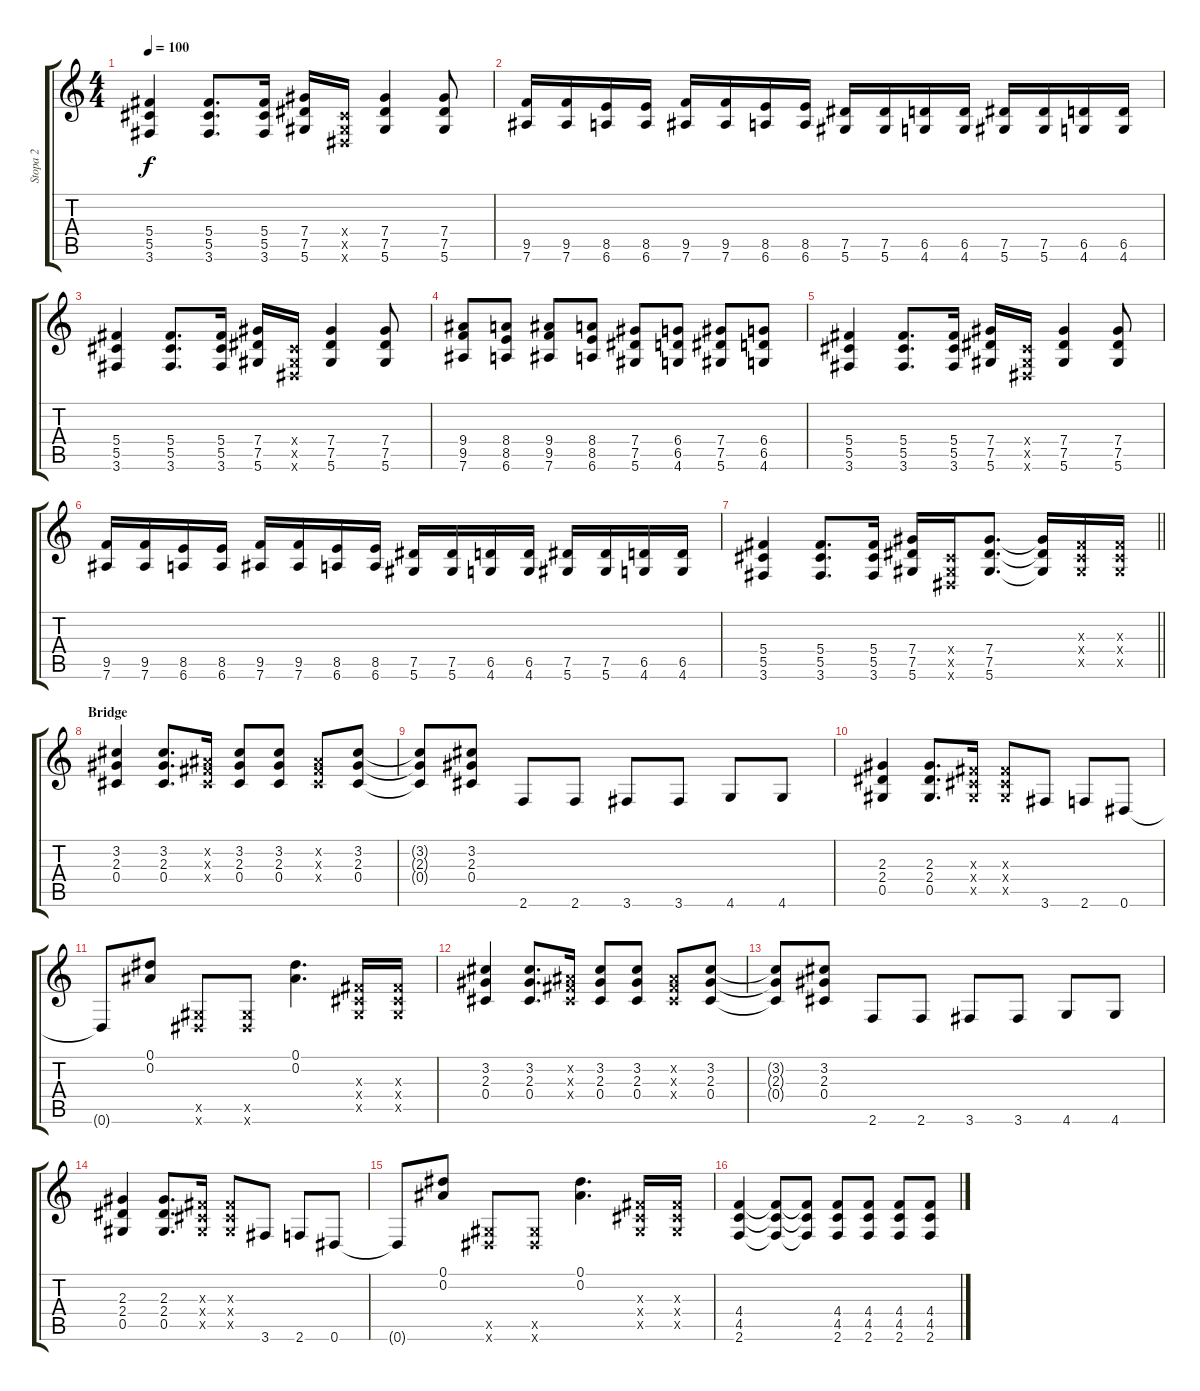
\track ("Stopa 2" "Stopa 2") {instrument overdrivenguitar}
\staff {score tabs}
\tuning (Eb4 Bb3 Gb3 Db3 Ab2 Eb2) {hide}
\ts (4 4)
\tempo 100
\clef g2
\ks c
(5.4 5.5 3.6).4{dy f} (5.4 5.5 3.6).8{d} (5.4 5.5 3.6).16 (7.4 7.5 5.6).16 (0.4{x} 0.5{x} 0.6{x}).16 (7.4 7.5 5.6).4 (7.4 7.5 5.6).8 |
(9.5 7.6).16 (9.5 7.6).16 (8.5 6.6).16 (8.5 6.6).16 (9.5 7.6).16 (9.5 7.6).16 (8.5 6.6).16 (8.5 6.6).16 (7.5 5.6).16 (7.5 5.6).16 (6.5 4.6).16 (6.5 4.6).16 (7.5 5.6).16 (7.5 5.6).16 (6.5 4.6).16 (6.5 4.6).16 |
(5.4 5.5 3.6).4 (5.4 5.5 3.6).8{d} (5.4 5.5 3.6).16 (7.4 7.5 5.6).16 (0.4{x} 0.5{x} 0.6{x}).16 (7.4 7.5 5.6).4 (7.4 7.5 5.6).8 |
(9.4 9.5 7.6).8 (8.4 8.5 6.6).8 (9.4 9.5 7.6).8 (8.4 8.5 6.6).8 (7.4 7.5 5.6).8 (6.4 6.5 4.6).8 (7.4 7.5 5.6).8 (6.4 6.5 4.6).8 |
(5.4 5.5 3.6).4 (5.4 5.5 3.6).8{d} (5.4 5.5 3.6).16 (7.4 7.5 5.6).16 (0.4{x} 0.5{x} 0.6{x}).16 (7.4 7.5 5.6).4 (7.4 7.5 5.6).8 |
(9.5 7.6).16 (9.5 7.6).16 (8.5 6.6).16 (8.5 6.6).16 (9.5 7.6).16 (9.5 7.6).16 (8.5 6.6).16 (8.5 6.6).16 (7.5 5.6).16 (7.5 5.6).16 (6.5 4.6).16 (6.5 4.6).16 (7.5 5.6).16 (7.5 5.6).16 (6.5 4.6).16 (6.5 4.6).16 |
\barLineRight lightlight
(5.4 5.5 3.6).4 (5.4 5.5 3.6).8{d} (5.4 5.5 3.6).16 (7.4 7.5 5.6).16 (0.4{x} 0.5{x} 0.6{x}).16 (7.4 7.5 5.6).8{d} (7.4{t} 7.5{t} 5.6{t}).16 (0.3{x} 0.4{x} 0.5{x}).16 (0.3{x} 0.4{x} 0.5{x}).16 |
\section ("" "Bridge")
(3.2 2.3 0.4).4 (3.2 2.3 0.4).8{d} (0.2{x} 0.3{x} 0.4{x}).16 (3.2 2.3 0.4).8 (3.2 2.3 0.4).8 (0.2{x} 0.3{x} 0.4{x}).8 (3.2 2.3 0.4).8 |
(3.2{t} 2.3{t} 0.4{t}).8 (3.2 2.3 0.4).8 2.6.8 2.6.8 3.6.8 3.6.8 4.6.8 4.6.8 |
(2.3 2.4 0.5).4 (2.3 2.4 0.5).8{d} (0.3{x} 0.4{x} 0.5{x}).16 (0.3{x} 0.4{x} 0.5{x}).8 3.6.8 2.6.8 0.6.8 |
0.6{t}.8 (0.1 0.2).8 (0.5{x} 0.6{x}).8 (0.5{x} 0.6{x}).8 (0.1 0.2).4{d} (0.3{x} 0.4{x} 0.5{x}).16 (0.3{x} 0.4{x} 0.5{x}).16 |
(3.2 2.3 0.4).4 (3.2 2.3 0.4).8{d} (0.2{x} 0.3{x} 0.4{x}).16 (3.2 2.3 0.4).8 (3.2 2.3 0.4).8 (0.2{x} 0.3{x} 0.4{x}).8 (3.2 2.3 0.4).8 |
(3.2{t} 2.3{t} 0.4{t}).8 (3.2 2.3 0.4).8 2.6.8 2.6.8 3.6.8 3.6.8 4.6.8 4.6.8 |
(2.3 2.4 0.5).4 (2.3 2.4 0.5).8{d} (0.3{x} 0.4{x} 0.5{x}).16 (0.3{x} 0.4{x} 0.5{x}).8 3.6.8 2.6.8 0.6.8 |
0.6{t}.8 (0.1 0.2).8 (0.5{x} 0.6{x}).8 (0.5{x} 0.6{x}).8 (0.1 0.2).4{d} (0.3{x} 0.4{x} 0.5{x}).16 (0.3{x} 0.4{x} 0.5{x}).16 |
(4.4 4.5 2.6).4 (4.4{t} 4.5{t} 2.6{t}).8 (4.4{t} 4.5{t} 2.6{t}).8 (4.4 4.5 2.6).8 (4.4 4.5 2.6).8 (4.4 4.5 2.6).8 (4.4 4.5 2.6).8
